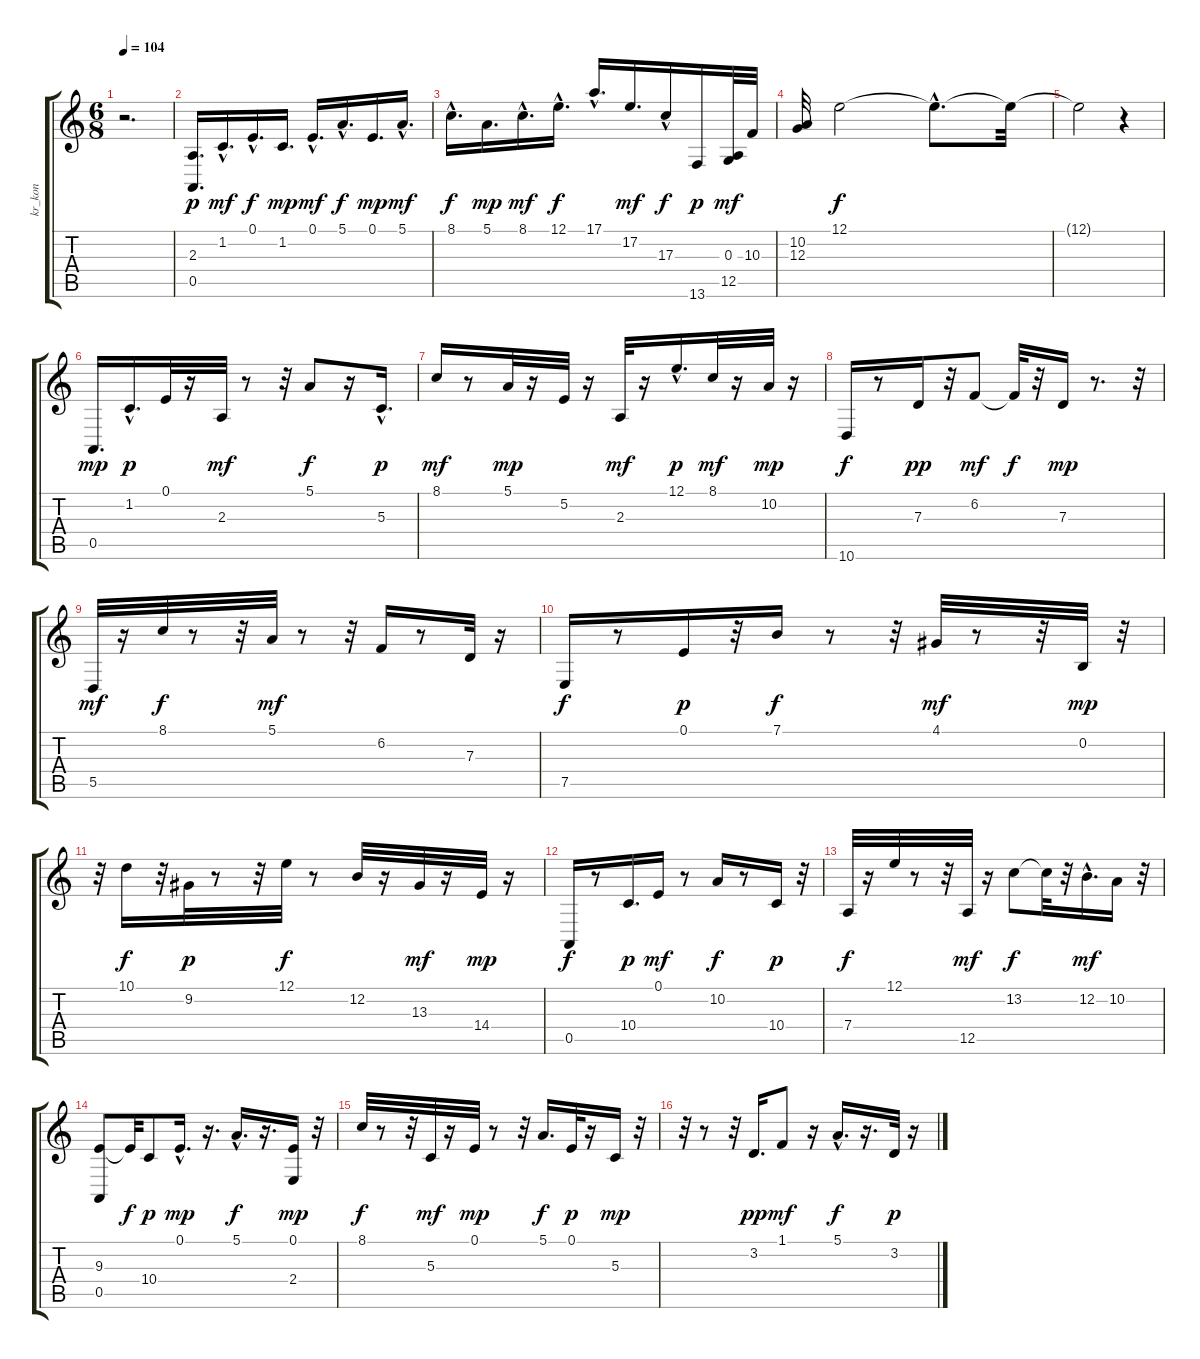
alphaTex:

\track ("kr_kon" "kr_kon") {instrument electricpiano1}
\staff {score tabs}
\tuning (E4 B3 G3 D3 A2 E2) {hide}
\ts (6 8)
\tempo 104
\clef g2
\ks c
r.2{d dy p instrument electricpiano1} |
(2.3 0.5).16{d} 1.2{hac}.16{d dy mf} 0.1{hac}.16{d dy f} 1.2.16{d dy mp} 0.1{hac}.16{d dy mf} 5.1{hac}.16{d dy f} 0.1.16{d dy mp} 5.1{hac}.16{d dy mf} |
8.1{hac}.16{d dy f} 5.1.16{d dy mp} 8.1{hac}.16{d dy mf} 12.1{hac}.16{d dy f} 17.1{hac}.16{d} 17.2.16{d dy mf} 17.3{hac}.16{dy f} 13.6.16{dy p} (0.3 12.5).32{dy mf} 10.3.32 |
(10.2 12.3).32 12.1.2{dy f} 12.1{hac t}.8{d} 12.1{t}.32 |
12.1{t}.2 r.4 |
0.5.16{d dy mp} 1.2{hac}.16{d dy p} 0.1.32 r.16 2.3.32{dy mf} r.8 r.32 5.1.8{dy f} r.16 5.3{hac}.16{d dy p} |
8.1.16{dy mf} r.8 5.1.32{dy mp} r.16 5.2.32 r.16 2.3.32{dy mf} r.16 12.1{hac}.16{d dy p} 8.1.32{dy mf} r.16 10.2.32{dy mp} r.16 |
10.6.16{dy f} r.8 7.3.16{dy pp} r.32 6.2.8{dy mf} 6.2{t}.32{dy f} r.32 7.3.16{dy mp} r.8{d} r.32 |
5.5.32{dy mf} r.16 8.1.32{dy f} r.8 r.32 5.1.32{dy mf} r.8 r.32 6.2.16 r.8 7.3.32 r.16 |
7.5.16{dy f} r.8 0.1.16{dy p} r.32 7.1.16{dy f} r.8 r.32 4.1.32{dy mf} r.8 r.32 0.2.32{dy mp} r.32 |
r.32 10.1.16{dy f} r.32 9.2.32{dy p} r.8 r.32 12.1.32{dy f} r.8 12.2.32 r.16 13.3.32{dy mf} r.16 14.4.32{dy mp} r.16 |
0.5.16{dy f} r.8 10.4.16{d dy p} 0.1.16{dy mf} r.8 10.2.16{dy f} r.8 10.4.16{dy p} r.32 |
7.4.32{dy f} r.16 12.1.32 r.8 r.32 12.5.32{dy mf} r.16 13.2.8{dy f} 13.2{t}.32 r.32 12.2{hac}.16{d dy mf} 10.2.16 r.32 |
(9.3 0.5).8 9.3{t}.32{dy f} 10.4.8{dy p} 0.1{hac}.16{d dy mp} r.16{d} 5.1{hac}.16{d dy f} r.16{d} (0.1 2.4).16{dy mp} r.32 |
8.1.32{dy f} r.8 r.32 5.3.32{dy mf} r.16 0.1.32{dy mp} r.8 r.32 5.1.16{d dy f} 0.1.32{dy p} r.16 5.3.16{dy mp} r.32 |
r.32 r.8 r.32 3.2.16{d dy pp} 1.1.8{dy mf} r.16 5.1{hac}.16{d dy f} r.16{d} 3.2.32{dy p} r.16
